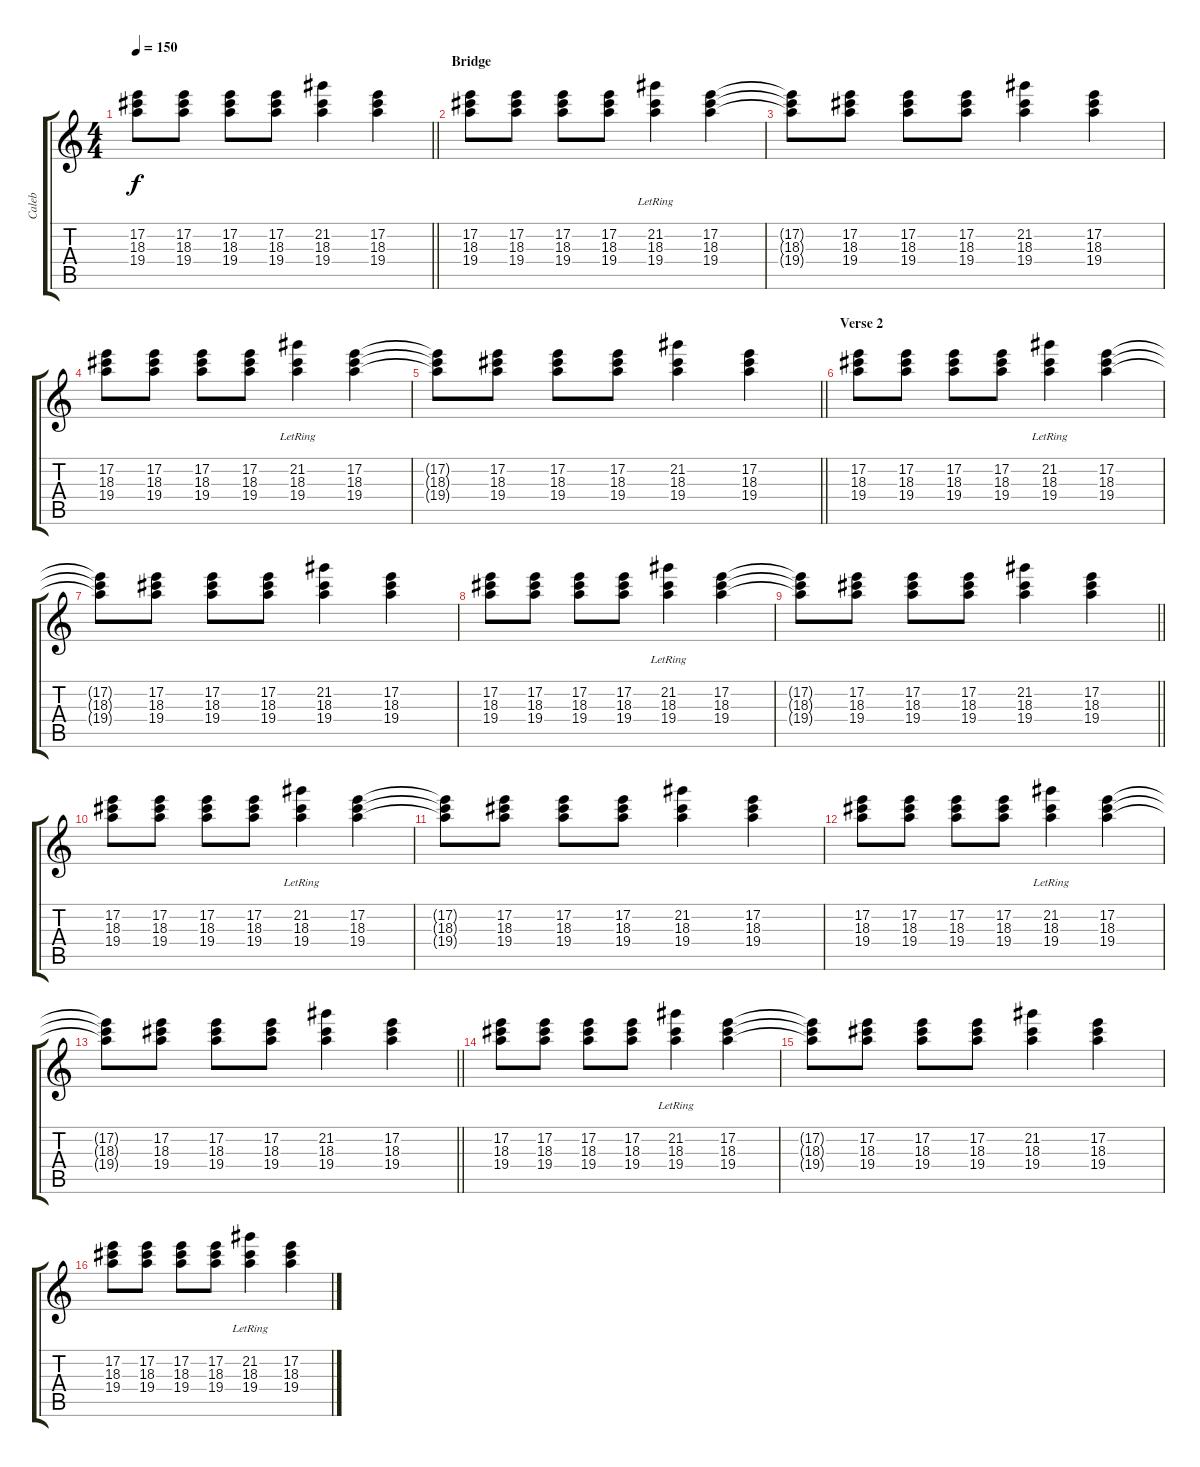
\track ("Caleb" "Caleb") {instrument overdrivenguitar}
\staff {score tabs}
\tuning (E4 B3 G3 D3 A2 E2) {hide}
\ts (4 4)
\tempo 150
\clef g2
\barLineRight lightlight
\ks c
(17.2{t} 18.3{t} 19.4{t}).8{dy f} (17.2 18.3 19.4).8 (17.2 18.3 19.4).8 (17.2 18.3 19.4).8 (21.2 18.3 19.4).4 (17.2 18.3 19.4).4 |
\section ("" "Bridge")
(17.2 18.3 19.4).8 (17.2 18.3 19.4).8 (17.2 18.3 19.4).8 (17.2 18.3 19.4).8 (21.2 18.3{lr} 19.4).4 (17.2 18.3 19.4).4 |
(17.2{t} 18.3{t} 19.4{t}).8 (17.2 18.3 19.4).8 (17.2 18.3 19.4).8 (17.2 18.3 19.4).8 (21.2 18.3 19.4).4 (17.2 18.3 19.4).4 |
(17.2 18.3 19.4).8 (17.2 18.3 19.4).8 (17.2 18.3 19.4).8 (17.2 18.3 19.4).8 (21.2 18.3{lr} 19.4).4 (17.2 18.3 19.4).4 |
\barLineRight lightlight
(17.2{t} 18.3{t} 19.4{t}).8 (17.2 18.3 19.4).8 (17.2 18.3 19.4).8 (17.2 18.3 19.4).8 (21.2 18.3 19.4).4 (17.2 18.3 19.4).4 |
\section ("" "Verse 2")
(17.2 18.3 19.4).8 (17.2 18.3 19.4).8 (17.2 18.3 19.4).8 (17.2 18.3 19.4).8 (21.2 18.3{lr} 19.4).4 (17.2 18.3 19.4).4 |
(17.2{t} 18.3{t} 19.4{t}).8 (17.2 18.3 19.4).8 (17.2 18.3 19.4).8 (17.2 18.3 19.4).8 (21.2 18.3 19.4).4 (17.2 18.3 19.4).4 |
(17.2 18.3 19.4).8 (17.2 18.3 19.4).8 (17.2 18.3 19.4).8 (17.2 18.3 19.4).8 (21.2 18.3{lr} 19.4).4 (17.2 18.3 19.4).4 |
\barLineRight lightlight
(17.2{t} 18.3{t} 19.4{t}).8 (17.2 18.3 19.4).8 (17.2 18.3 19.4).8 (17.2 18.3 19.4).8 (21.2 18.3 19.4).4 (17.2 18.3 19.4).4 |
(17.2 18.3 19.4).8 (17.2 18.3 19.4).8 (17.2 18.3 19.4).8 (17.2 18.3 19.4).8 (21.2 18.3{lr} 19.4).4 (17.2 18.3 19.4).4 |
(17.2{t} 18.3{t} 19.4{t}).8 (17.2 18.3 19.4).8 (17.2 18.3 19.4).8 (17.2 18.3 19.4).8 (21.2 18.3 19.4).4 (17.2 18.3 19.4).4 |
(17.2 18.3 19.4).8 (17.2 18.3 19.4).8 (17.2 18.3 19.4).8 (17.2 18.3 19.4).8 (21.2 18.3{lr} 19.4).4 (17.2 18.3 19.4).4 |
\barLineRight lightlight
(17.2{t} 18.3{t} 19.4{t}).8 (17.2 18.3 19.4).8 (17.2 18.3 19.4).8 (17.2 18.3 19.4).8 (21.2 18.3 19.4).4 (17.2 18.3 19.4).4 |
(17.2 18.3 19.4).8 (17.2 18.3 19.4).8 (17.2 18.3 19.4).8 (17.2 18.3 19.4).8 (21.2 18.3{lr} 19.4).4 (17.2 18.3 19.4).4 |
(17.2{t} 18.3{t} 19.4{t}).8 (17.2 18.3 19.4).8 (17.2 18.3 19.4).8 (17.2 18.3 19.4).8 (21.2 18.3 19.4).4 (17.2 18.3 19.4).4 |
(17.2 18.3 19.4).8 (17.2 18.3 19.4).8 (17.2 18.3 19.4).8 (17.2 18.3 19.4).8 (21.2 18.3{lr} 19.4).4 (17.2 18.3 19.4).4
